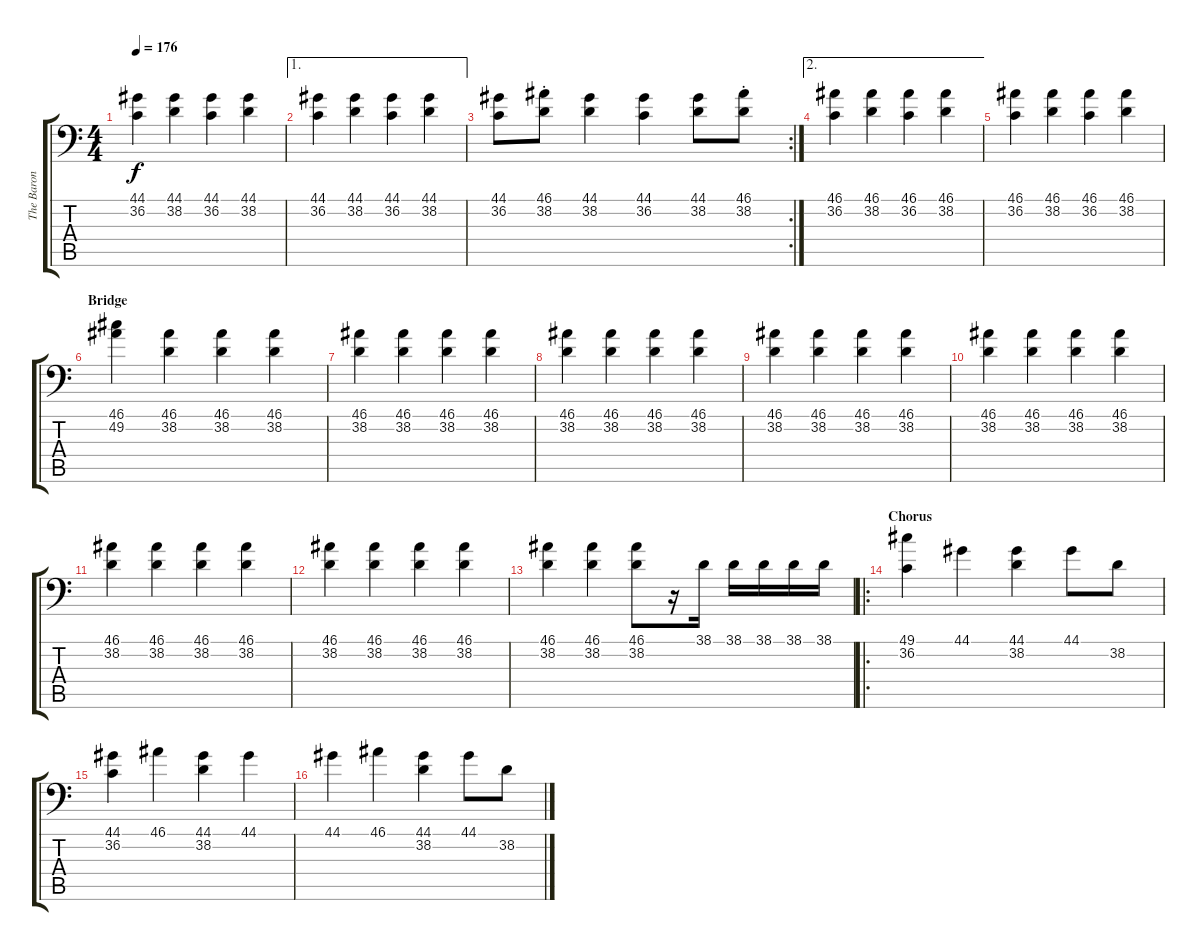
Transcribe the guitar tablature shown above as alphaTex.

\track ("The Baron Von Tito" "The Baron ") {instrument acousticgrandpiano}
\staff {score tabs}
\tuning (C-1 C-1 C-1 C-1 C-1 C-1) {hide}
\ts (4 4)
\tempo 176
\clef f4
\ks c
(44.1 36.2).4{dy f} (44.1 38.2).4 (44.1 36.2).4 (44.1 38.2).4 |
\ae 1
(44.1 36.2).4 (44.1 38.2).4 (44.1 36.2).4 (44.1 38.2).4 |
\rc 2
(44.1 36.2).8 (46.1{st} 38.2).8 (44.1 38.2).4 (44.1 36.2).4 (44.1 38.2).8 (46.1{st} 38.2).8 |
\ae 2
(46.1 36.2).4 (46.1 38.2).4 (46.1 36.2).4 (46.1 38.2).4 |
(46.1 36.2).4 (46.1 38.2).4 (46.1 36.2).4 (46.1 38.2).4 |
\section ("" "Bridge")
(46.1 49.2).4 (46.1 38.2).4 (46.1 38.2).4 (46.1 38.2).4 |
(46.1 38.2).4 (46.1 38.2).4 (46.1 38.2).4 (46.1 38.2).4 |
(46.1 38.2).4 (46.1 38.2).4 (46.1 38.2).4 (46.1 38.2).4 |
(46.1 38.2).4 (46.1 38.2).4 (46.1 38.2).4 (46.1 38.2).4 |
(46.1 38.2).4 (46.1 38.2).4 (46.1 38.2).4 (46.1 38.2).4 |
(46.1 38.2).4 (46.1 38.2).4 (46.1 38.2).4 (46.1 38.2).4 |
(46.1 38.2).4 (46.1 38.2).4 (46.1 38.2).4 (46.1 38.2).4 |
(46.1 38.2).4 (46.1 38.2).4 (46.1 38.2).8 r.16 38.1.16 38.1.16 38.1.16 38.1.16 38.1.16 |
\ro
\section ("" "Chorus")
(49.1 36.2).4 44.1.4 (44.1 38.2).4 44.1.8 38.2.8 |
(44.1 36.2).4 46.1.4 (44.1 38.2).4 44.1.4 |
44.1.4 46.1.4 (44.1 38.2).4 44.1.8 38.2.8
